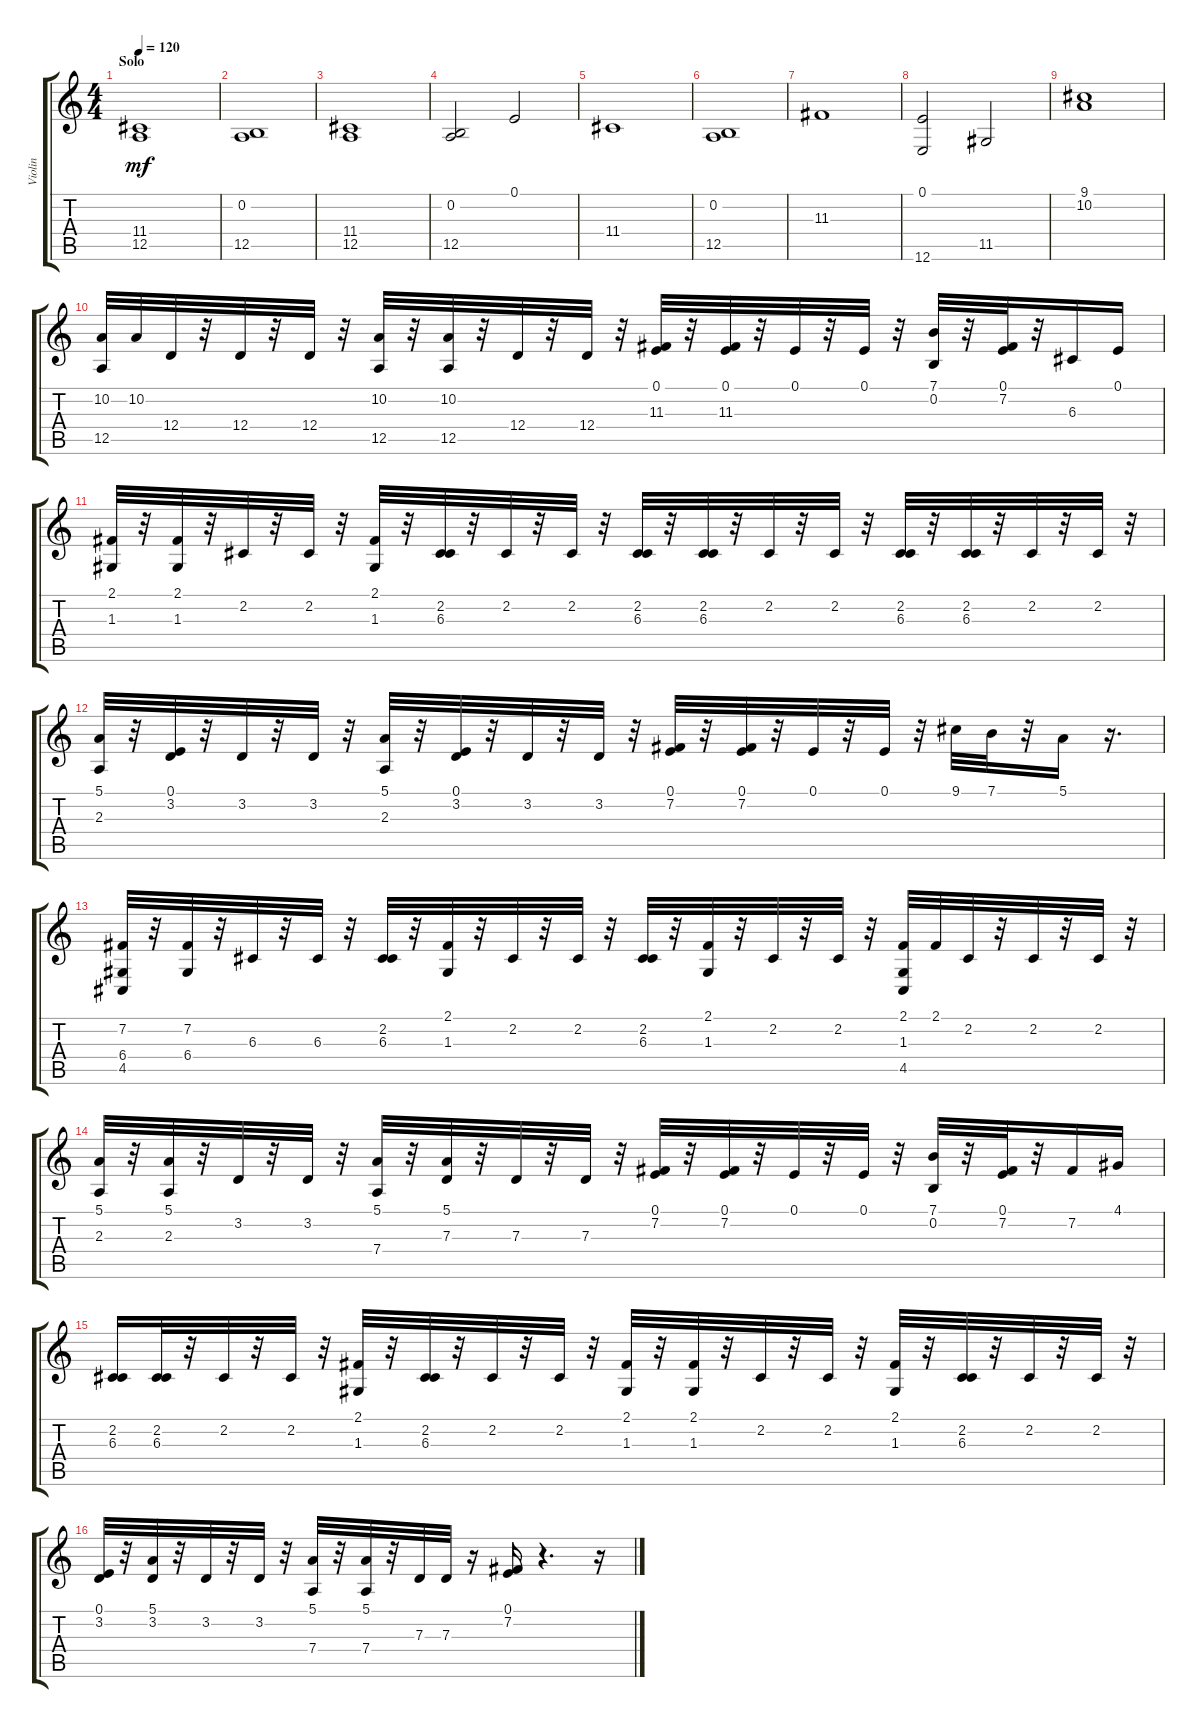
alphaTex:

\track ("Violin" "Violin") {instrument violin}
\staff {score tabs}
\tuning (E4 B3 G3 D3 A2 E2) {hide}
\ts (4 4)
\section ("" "Solo")
\tempo 120
\clef g2
\ks c
(11.4 12.5).1{dy mf} |
(0.2 12.5).1 |
(11.4 12.5).1 |
(0.2 12.5).2 0.1.2 |
11.4.1 |
(0.2 12.5).1 |
11.3.1 |
(0.1 12.6).2 11.5.2 |
(9.1 10.2).1 |
(10.2 12.5).32 10.2.32 12.4.32 r.32 12.4.32 r.32 12.4.32 r.32 (10.2 12.5).32 r.32 (10.2 12.5).32 r.32 12.4.32 r.32 12.4.32 r.32 (0.1 11.3).32 r.32 (0.1 11.3).32 r.32 0.1.32 r.32 0.1.32 r.32 (7.1 0.2).32 r.32 (0.1 7.2).32 r.32 6.3.16 0.1.16 |
(2.1 1.3).32 r.32 (2.1 1.3).32 r.32 2.2.32 r.32 2.2.32 r.32 (2.1 1.3).32 r.32 (2.2 6.3).32 r.32 2.2.32 r.32 2.2.32 r.32 (2.2 6.3).32 r.32 (2.2 6.3).32 r.32 2.2.32 r.32 2.2.32 r.32 (2.2 6.3).32 r.32 (2.2 6.3).32 r.32 2.2.32 r.32 2.2.32 r.32 |
(5.1 2.3).32 r.32 (0.1 3.2).32 r.32 3.2.32 r.32 3.2.32 r.32 (5.1 2.3).32 r.32 (0.1 3.2).32 r.32 3.2.32 r.32 3.2.32 r.32 (0.1 7.2).32 r.32 (0.1 7.2).32 r.32 0.1.32 r.32 0.1.32 r.32 9.1.32 7.1.32 r.32 5.1.16 r.16{d} |
(7.2 6.4 4.5).32 r.32 (7.2 6.4).32 r.32 6.3.32 r.32 6.3.32 r.32 (2.2 6.3).32 r.32 (2.1 1.3).32 r.32 2.2.32 r.32 2.2.32 r.32 (2.2 6.3).32 r.32 (2.1 1.3).32 r.32 2.2.32 r.32 2.2.32 r.32 (2.1 1.3 4.5).32 2.1.32 2.2.32 r.32 2.2.32 r.32 2.2.32 r.32 |
(5.1 2.3).32 r.32 (5.1 2.3).32 r.32 3.2.32 r.32 3.2.32 r.32 (5.1 7.4).32 r.32 (5.1 7.3).32 r.32 7.3.32 r.32 7.3.32 r.32 (0.1 7.2).32 r.32 (0.1 7.2).32 r.32 0.1.32 r.32 0.1.32 r.32 (7.1 0.2).32 r.32 (0.1 7.2).32 r.32 7.2.16 4.1.16 |
(2.2 6.3).16 (2.2 6.3).32 r.32 2.2.32 r.32 2.2.32 r.32 (2.1 1.3).32 r.32 (2.2 6.3).32 r.32 2.2.32 r.32 2.2.32 r.32 (2.1 1.3).32 r.32 (2.1 1.3).32 r.32 2.2.32 r.32 2.2.32 r.32 (2.1 1.3).32 r.32 (2.2 6.3).32 r.32 2.2.32 r.32 2.2.32 r.32 |
(0.1 3.2).32 r.32 (5.1 3.2).32 r.32 3.2.32 r.32 3.2.32 r.32 (5.1 7.4).32 r.32 (5.1 7.4).32 r.32 7.3.32 7.3.32 r.16 (0.1 7.2).16 r.4{d} r.16
